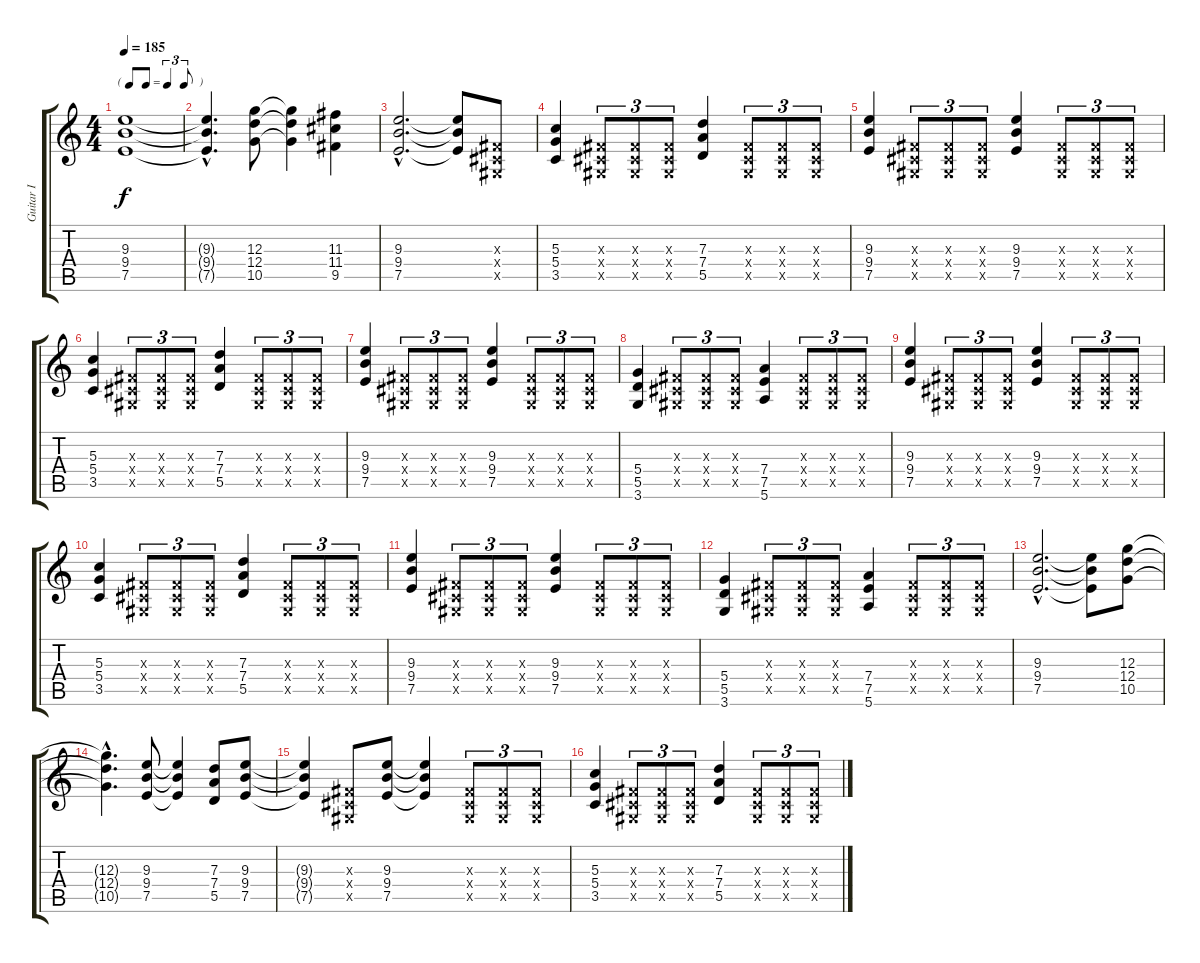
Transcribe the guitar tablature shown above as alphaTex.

\track ("Guitar I" "Guitar I") {instrument overdrivenguitar}
\staff {score tabs}
\tuning (E4 B3 G3 D3 A2 E2) {hide}
\ts (4 4)
\tf triplet8th
\tempo 185
\clef g2
\ks c
(9.3 9.4 7.5).1{dy f} |
(9.3{hac t} 9.4{hac t} 7.5{hac t}).4{d} (12.3 12.4 10.5).8 (12.3{t} 12.4{t} 10.5{t}).4 (11.3 11.4 9.5).4 |
(9.3{hac} 9.4{hac} 7.5{hac}).2{d} (9.3{t} 9.4{t} 7.5{t}).8 (-1.3{x} -1.4{x} -1.5{x}).8 |
(5.3 5.4 3.5).4 (-1.3{x} -1.4{x} -1.5{x}).8{tu (3 2)} (-1.3{x} -1.4{x} -1.5{x}).8{tu (3 2)} (-1.3{x} -1.4{x} -1.5{x}).8{tu (3 2)} (7.3 7.4 5.5).4 (-1.3{x} -1.4{x} -1.5{x}).8{tu (3 2)} (-1.3{x} -1.4{x} -1.5{x}).8{tu (3 2)} (-1.3{x} -1.4{x} -1.5{x}).8{tu (3 2)} |
(9.3 9.4 7.5).4 (-1.3{x} -1.4{x} -1.5{x}).8{tu (3 2)} (-1.3{x} -1.4{x} -1.5{x}).8{tu (3 2)} (-1.3{x} -1.4{x} -1.5{x}).8{tu (3 2)} (9.3 9.4 7.5).4 (-1.3{x} -1.4{x} -1.5{x}).8{tu (3 2)} (-1.3{x} -1.4{x} -1.5{x}).8{tu (3 2)} (-1.3{x} -1.4{x} -1.5{x}).8{tu (3 2)} |
(5.3 5.4 3.5).4 (-1.3{x} -1.4{x} -1.5{x}).8{tu (3 2)} (-1.3{x} -1.4{x} -1.5{x}).8{tu (3 2)} (-1.3{x} -1.4{x} -1.5{x}).8{tu (3 2)} (7.3 7.4 5.5).4 (-1.3{x} -1.4{x} -1.5{x}).8{tu (3 2)} (-1.3{x} -1.4{x} -1.5{x}).8{tu (3 2)} (-1.3{x} -1.4{x} -1.5{x}).8{tu (3 2)} |
(9.3 9.4 7.5).4 (-1.3{x} -1.4{x} -1.5{x}).8{tu (3 2)} (-1.3{x} -1.4{x} -1.5{x}).8{tu (3 2)} (-1.3{x} -1.4{x} -1.5{x}).8{tu (3 2)} (9.3 9.4 7.5).4 (-1.3{x} -1.4{x} -1.5{x}).8{tu (3 2)} (-1.3{x} -1.4{x} -1.5{x}).8{tu (3 2)} (-1.3{x} -1.4{x} -1.5{x}).8{tu (3 2)} |
(5.4 5.5 3.6).4 (-1.3{x} -1.4{x} -1.5{x}).8{tu (3 2)} (-1.3{x} -1.4{x} -1.5{x}).8{tu (3 2)} (-1.3{x} -1.4{x} -1.5{x}).8{tu (3 2)} (7.4 7.5 5.6).4 (-1.3{x} -1.4{x} -1.5{x}).8{tu (3 2)} (-1.3{x} -1.4{x} -1.5{x}).8{tu (3 2)} (-1.3{x} -1.4{x} -1.5{x}).8{tu (3 2)} |
(9.3 9.4 7.5).4 (-1.3{x} -1.4{x} -1.5{x}).8{tu (3 2)} (-1.3{x} -1.4{x} -1.5{x}).8{tu (3 2)} (-1.3{x} -1.4{x} -1.5{x}).8{tu (3 2)} (9.3 9.4 7.5).4 (-1.3{x} -1.4{x} -1.5{x}).8{tu (3 2)} (-1.3{x} -1.4{x} -1.5{x}).8{tu (3 2)} (-1.3{x} -1.4{x} -1.5{x}).8{tu (3 2)} |
(5.3 5.4 3.5).4 (-1.3{x} -1.4{x} -1.5{x}).8{tu (3 2)} (-1.3{x} -1.4{x} -1.5{x}).8{tu (3 2)} (-1.3{x} -1.4{x} -1.5{x}).8{tu (3 2)} (7.3 7.4 5.5).4 (-1.3{x} -1.4{x} -1.5{x}).8{tu (3 2)} (-1.3{x} -1.4{x} -1.5{x}).8{tu (3 2)} (-1.3{x} -1.4{x} -1.5{x}).8{tu (3 2)} |
(9.3 9.4 7.5).4 (-1.3{x} -1.4{x} -1.5{x}).8{tu (3 2)} (-1.3{x} -1.4{x} -1.5{x}).8{tu (3 2)} (-1.3{x} -1.4{x} -1.5{x}).8{tu (3 2)} (9.3 9.4 7.5).4 (-1.3{x} -1.4{x} -1.5{x}).8{tu (3 2)} (-1.3{x} -1.4{x} -1.5{x}).8{tu (3 2)} (-1.3{x} -1.4{x} -1.5{x}).8{tu (3 2)} |
(5.4 5.5 3.6).4 (-1.3{x} -1.4{x} -1.5{x}).8{tu (3 2)} (-1.3{x} -1.4{x} -1.5{x}).8{tu (3 2)} (-1.3{x} -1.4{x} -1.5{x}).8{tu (3 2)} (7.4 7.5 5.6).4 (-1.3{x} -1.4{x} -1.5{x}).8{tu (3 2)} (-1.3{x} -1.4{x} -1.5{x}).8{tu (3 2)} (-1.3{x} -1.4{x} -1.5{x}).8{tu (3 2)} |
(9.3{hac} 9.4{hac} 7.5{hac}).2{d} (9.3{t} 9.4{t} 7.5{t}).8 (12.3 12.4 10.5).8 |
(12.3{hac t} 12.4{hac t} 10.5{hac t}).4{d} (9.3 9.4 7.5).8 (9.3{t} 9.4{t} 7.5{t}).4 (7.3 7.4 5.5).8 (9.3 9.4 7.5).8 |
(9.3{t} 9.4{t} 7.5{t}).4 (-1.3{x} -1.4{x} -1.5{x}).8 (9.3 9.4 7.5).8 (9.3{t} 9.4{t} 7.5{t}).4 (-1.3{x} -1.4{x} -1.5{x}).8{tu (3 2)} (-1.3{x} -1.4{x} -1.5{x}).8{tu (3 2)} (-1.3{x} -1.4{x} -1.5{x}).8{tu (3 2)} |
(5.3 5.4 3.5).4 (-1.3{x} -1.4{x} -1.5{x}).8{tu (3 2)} (-1.3{x} -1.4{x} -1.5{x}).8{tu (3 2)} (-1.3{x} -1.4{x} -1.5{x}).8{tu (3 2)} (7.3 7.4 5.5).4 (-1.3{x} -1.4{x} -1.5{x}).8{tu (3 2)} (-1.3{x} -1.4{x} -1.5{x}).8{tu (3 2)} (-1.3{x} -1.4{x} -1.5{x}).8{tu (3 2)}
